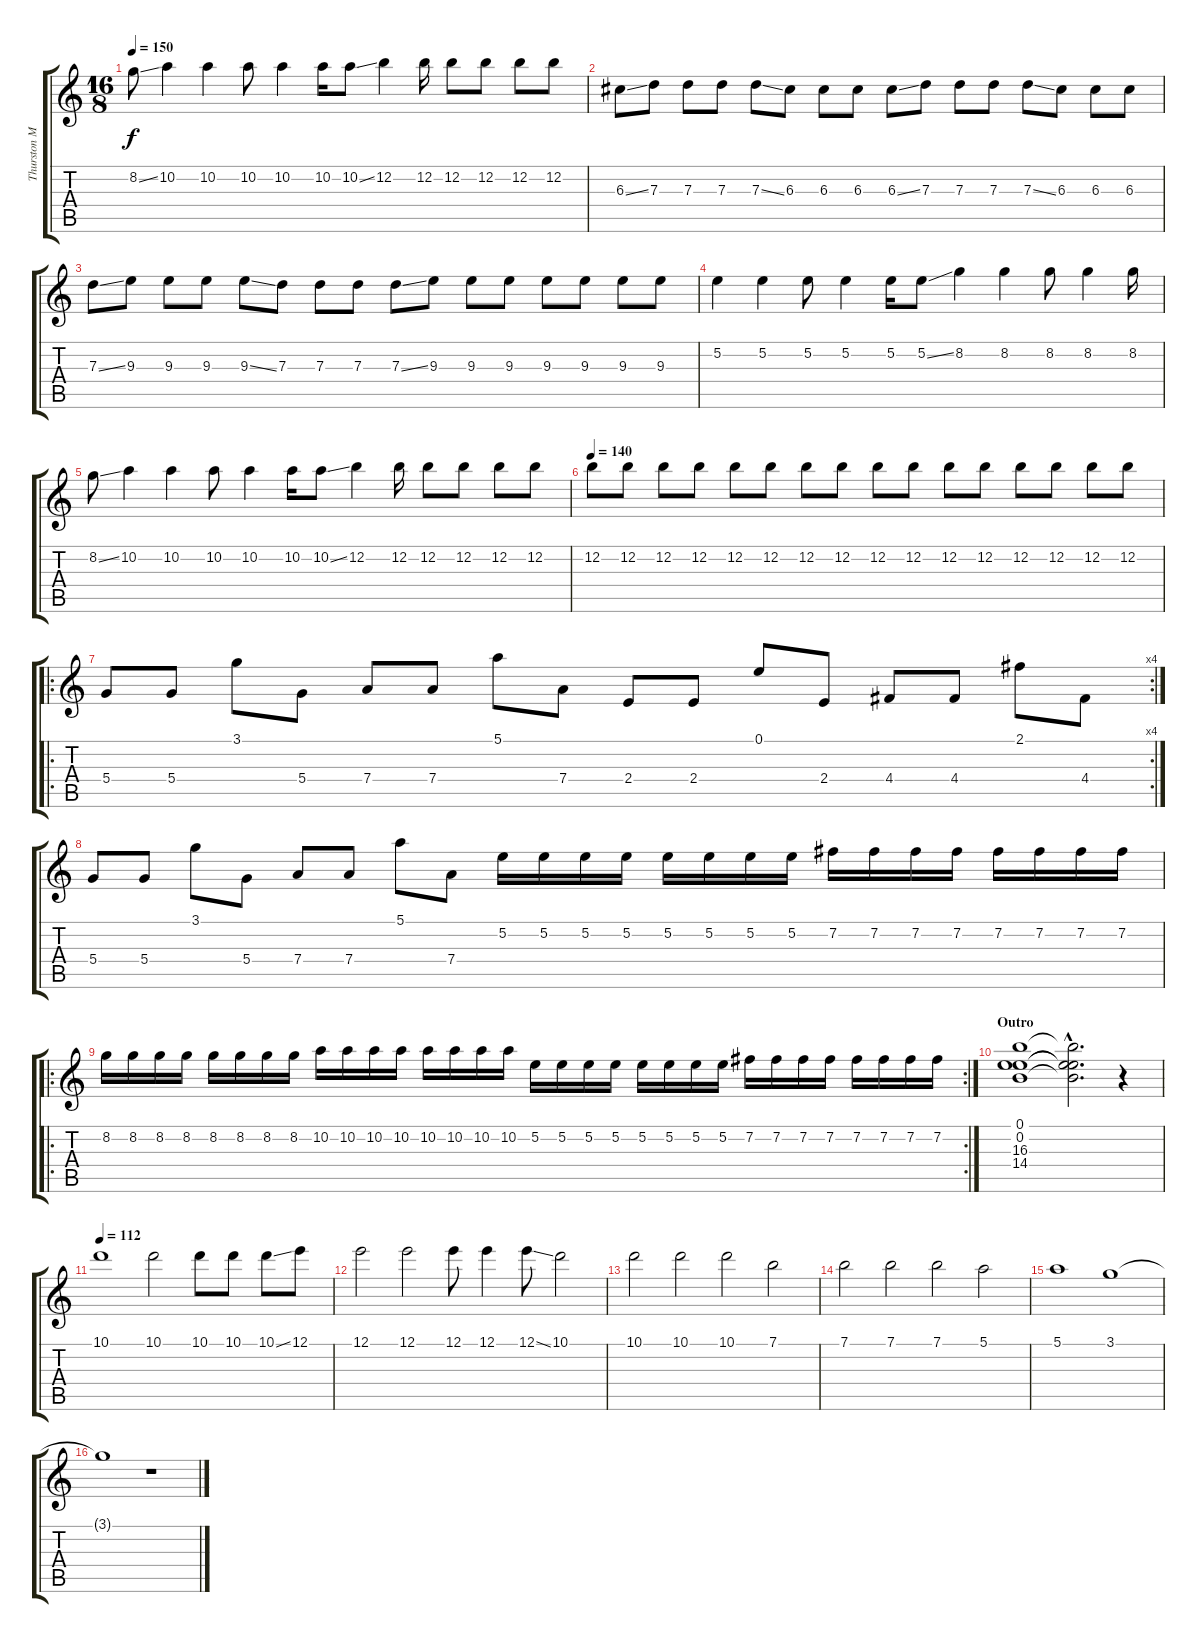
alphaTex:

\track ("Thurston Moore" "Thurston M") {instrument overdrivenguitar}
\staff {score tabs}
\tuning (E4 B3 G3 D3 A2 E2) {hide}
\ts (16 8)
\tempo 150
\clef g2
\ks c
8.2{ss}.8{dy f} 10.2.4 10.2.4 10.2.8 10.2.4 10.2.16 10.2{ss}.8 12.2.4 12.2.16 12.2.8 12.2.8 12.2.8 12.2.8 |
6.3{ss}.8 7.3.8 7.3.8 7.3.8 7.3{ss}.8 6.3.8 6.3.8 6.3.8 6.3{ss}.8 7.3.8 7.3.8 7.3.8 7.3{ss}.8 6.3.8 6.3.8 6.3.8 |
7.3{ss}.8 9.3.8 9.3.8 9.3.8 9.3{ss}.8 7.3.8 7.3.8 7.3.8 7.3{ss}.8 9.3.8 9.3.8 9.3.8 9.3.8 9.3.8 9.3.8 9.3.8 |
5.2.4 5.2.4 5.2.8 5.2.4 5.2.16 5.2{ss}.8 8.2.4 8.2.4 8.2.8 8.2.4 8.2.16 |
8.2{ss}.8 10.2.4 10.2.4 10.2.8 10.2.4 10.2.16 10.2{ss}.8 12.2.4 12.2.16 12.2.8 12.2.8 12.2.8 12.2.8 |
\tempo 140
12.2.8 12.2.8 12.2.8 12.2.8 12.2.8 12.2.8 12.2.8 12.2.8 12.2.8 12.2.8 12.2.8 12.2.8 12.2.8 12.2.8 12.2.8 12.2.8 |
\ro
\rc 4
5.4.8 5.4.8 3.1.8 5.4.8 7.4.8 7.4.8 5.1.8 7.4.8 2.4.8 2.4.8 0.1.8 2.4.8 4.4.8 4.4.8 2.1.8 4.4.8 |
5.4.8 5.4.8 3.1.8 5.4.8 7.4.8 7.4.8 5.1.8 7.4.8 5.2.16 5.2.16 5.2.16 5.2.16 5.2.16 5.2.16 5.2.16 5.2.16 7.2.16 7.2.16 7.2.16 7.2.16 7.2.16 7.2.16 7.2.16 7.2.16 |
\ro
\rc 2
8.2.16 8.2.16 8.2.16 8.2.16 8.2.16 8.2.16 8.2.16 8.2.16 10.2.16 10.2.16 10.2.16 10.2.16 10.2.16 10.2.16 10.2.16 10.2.16 5.2.16 5.2.16 5.2.16 5.2.16 5.2.16 5.2.16 5.2.16 5.2.16 7.2.16 7.2.16 7.2.16 7.2.16 7.2.16 7.2.16 7.2.16 7.2.16 |
\section ("" "Outro")
(0.1 0.2 16.3 14.4).1 (0.1{hac t} 0.2{hac t} 16.3{hac t} 14.4{hac t}).2{d} r.4 |
\tempo 112
10.1.1 10.1.2 10.1.8 10.1.8 10.1{ss}.8 12.1.8 |
12.1.2 12.1.2 12.1.8 12.1.4 12.1{ss}.8 10.1.2 |
10.1.2 10.1.2 10.1.2 7.1.2 |
7.1.2 7.1.2 7.1.2 5.1.2 |
5.1.1 3.1.1 |
3.1{t}.1 r.1
